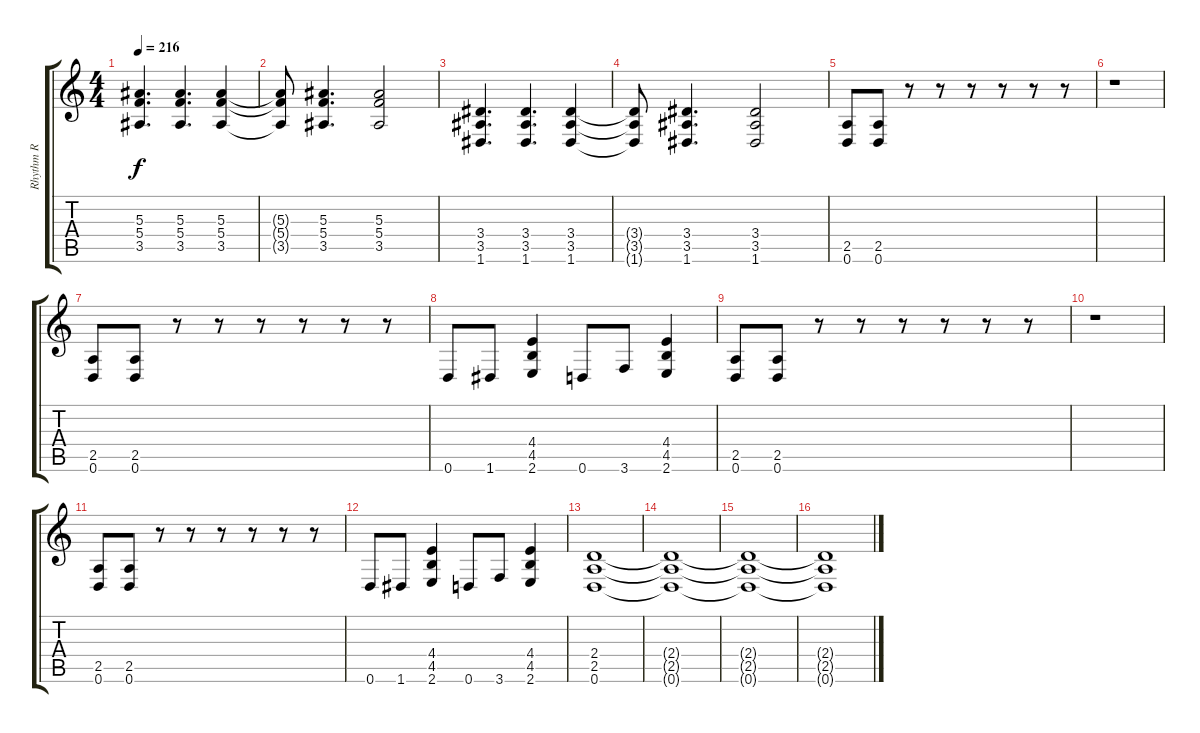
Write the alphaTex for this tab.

\track ("Rhythm R" "Rhythm R") {instrument distortionguitar}
\staff {score tabs}
\tuning (D4 A3 F3 C3 G2 D2) {hide}
\ts (4 4)
\tempo 216
\clef g2
\ks c
(5.3 5.4 3.5).4{d dy f} (5.3 5.4 3.5).4{d} (5.3 5.4 3.5).4 |
(5.3{t} 5.4{t} 3.5{t}).8 (5.3 5.4 3.5).4{d} (5.3 5.4 3.5).2 |
(3.4 3.5 1.6).4{d} (3.4 3.5 1.6).4{d} (3.4 3.5 1.6).4 |
(3.4{t} 3.5{t} 1.6{t}).8 (3.4 3.5 1.6).4{d} (3.4 3.5 1.6).2 |
(2.5 0.6).8 (2.5 0.6).8 r.8 r.8 r.8 r.8 r.8 r.8 |
r.1 |
(2.5 0.6).8 (2.5 0.6).8 r.8 r.8 r.8 r.8 r.8 r.8 |
0.6.8 1.6.8 (4.4 4.5 2.6).4 0.6.8 3.6.8 (4.4 4.5 2.6).4 |
(2.5 0.6).8 (2.5 0.6).8 r.8 r.8 r.8 r.8 r.8 r.8 |
r.1 |
(2.5 0.6).8 (2.5 0.6).8 r.8 r.8 r.8 r.8 r.8 r.8 |
0.6.8 1.6.8 (4.4 4.5 2.6).4 0.6.8 3.6.8 (4.4 4.5 2.6).4 |
(2.4 2.5 0.6).1 |
(2.4{t} 2.5{t} 0.6{t}).1 |
(2.4{t} 2.5{t} 0.6{t}).1 |
(2.4{t} 2.5{t} 0.6{t}).1
